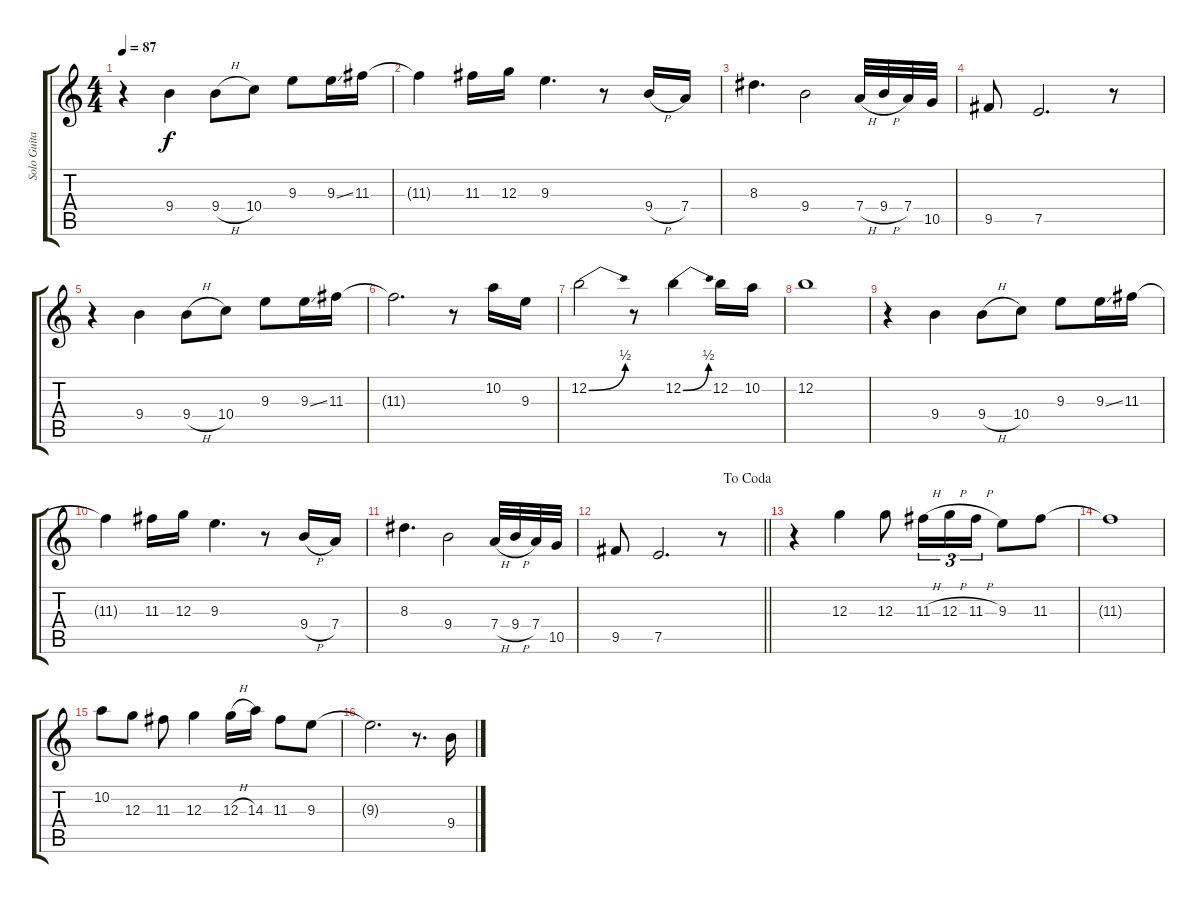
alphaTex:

\track ("Solo Guitar" "Solo Guita") {instrument overdrivenguitar}
\staff {score tabs}
\tuning (E4 B3 G3 D3 A2 E2) {hide}
\ts (4 4)
\tempo 87
\clef g2
\ks c
r.4{dy f} 9.4.4 9.4{h}.8 10.4.8 9.3.8 9.3{ss}.16 11.3.16 |
11.3{t}.4 11.3.16 12.3.16 9.3.4{d} r.8 9.4{h}.16 7.4.16 |
8.3.4{d} 9.4.2 7.4{h}.32 9.4{h}.32 7.4.32 10.5.32 |
9.5.8 7.5.2{d} r.8 |
r.4 9.4.4 9.4{h}.8 10.4.8 9.3.8 9.3{ss}.16 11.3.16 |
11.3{t}.2{d} r.8 10.2.16 9.3.16 |
12.2{be (bend 0 0 60 2)}.2 r.8 12.2{be (bend 0 0 60 2)}.4 12.2.16 10.2.16 |
12.2.1 |
r.4 9.4.4 9.4{h}.8 10.4.8 9.3.8 9.3{ss}.16 11.3.16 |
11.3{t}.4 11.3.16 12.3.16 9.3.4{d} r.8 9.4{h}.16 7.4.16 |
8.3.4{d} 9.4.2 7.4{h}.32 9.4{h}.32 7.4.32 10.5.32 |
\jump dacoda
\barLineRight lightlight
9.5.8 7.5.2{d} r.8 |
r.4 12.3.4 12.3.8 11.3{h}.16{tu (3 2)} 12.3{h}.16{tu (3 2)} 11.3{h}.16{tu (3 2)} 9.3.8 11.3.8 |
11.3{t}.1 |
10.2.8 12.3.8 11.3.8 12.3.4 12.3{h}.16 14.3.16 11.3.8 9.3.8 |
9.3{t}.2{d} r.8{d} 9.4{h}.16
